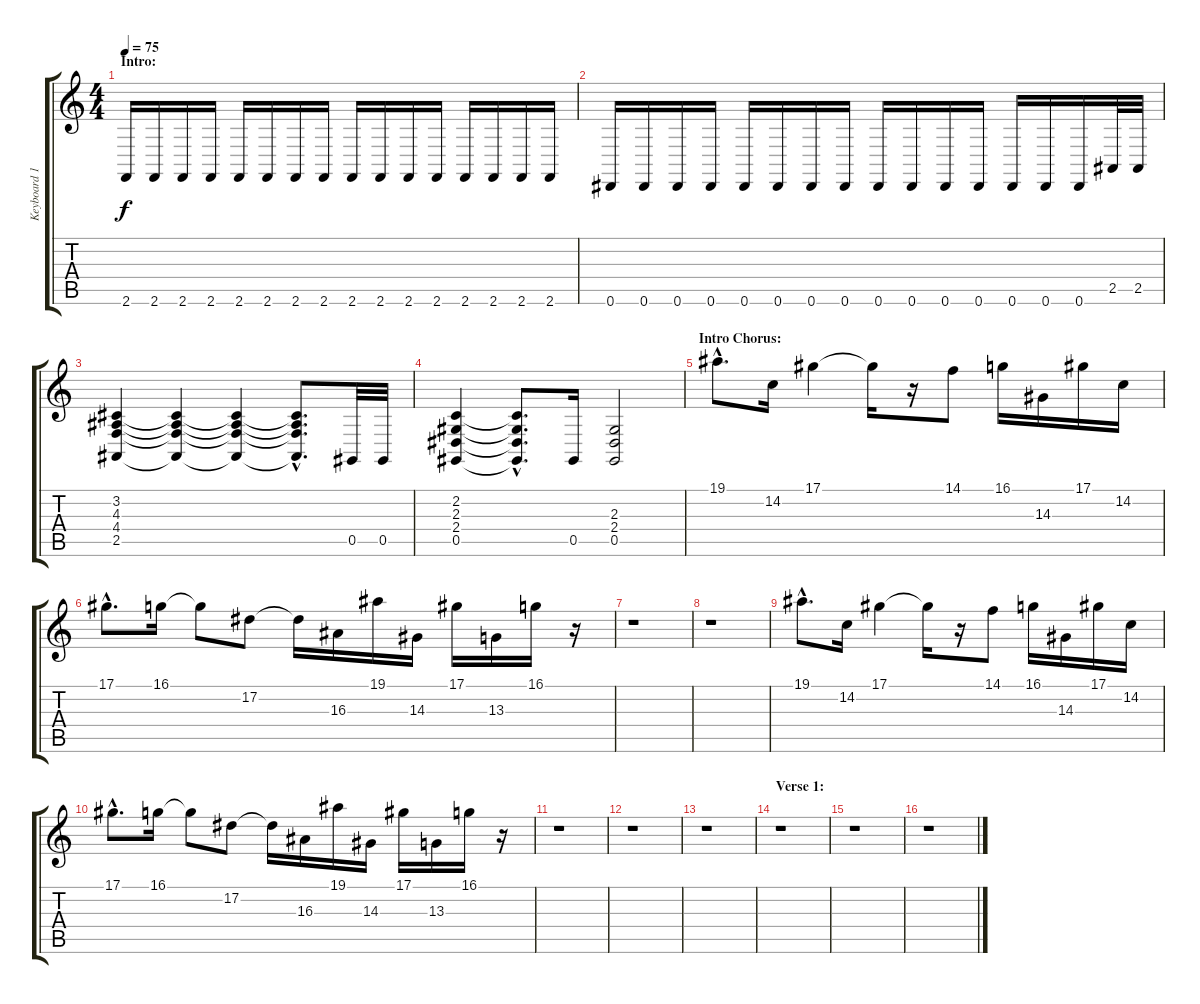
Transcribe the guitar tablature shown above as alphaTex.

\track ("Keyboard 1" "Keyboard 1") {instrument stringensemble1}
\staff {score tabs}
\tuning (Eb4 Bb3 Gb3 Db3 Ab2 Eb2) {hide}
\ts (4 4)
\section ("" "Intro:")
\tempo 75
\clef g2
\ks c
2.6.16{dy f volume 14 instrument stringensemble1} 2.6.16 2.6.16 2.6.16 2.6.16 2.6.16 2.6.16 2.6.16 2.6.16 2.6.16 2.6.16 2.6.16 2.6.16 2.6.16 2.6.16 2.6.16 |
0.6.16 0.6.16 0.6.16 0.6.16 0.6.16 0.6.16 0.6.16 0.6.16 0.6.16 0.6.16 0.6.16 0.6.16 0.6.16 0.6.16 0.6.16 2.5.32 2.5.32 |
(3.2 4.3 4.4 2.5).4 (3.2{t} 4.3{t} 4.4{t} 2.5{t}).4 (3.2{t} 4.3{t} 4.4{t} 2.5{t}).4 (3.2{hac t} 4.3{hac t} 4.4{hac t} 2.5{hac t}).8{d} 0.5.32 0.5.32 |
(2.2 2.3 2.4 0.5).4 (2.2{hac t} 2.3{hac t} 2.4{hac t} 0.5{hac t}).8{d} 0.5.16 (2.3 2.4 0.5).2 |
\section ("" "Intro Chorus:")
19.1{hac}.8{d volume 14 instrument acousticgrandpiano} 14.2.16 17.1.4 17.1{t}.16 r.16 14.1.8 16.1.16 14.3.16 17.1.16 14.2.16 |
17.1{hac}.8{d} 16.1.16 16.1{t}.8 17.2.8 17.2{t}.16 16.3.16 19.1.16 14.3.16 17.1.16 13.3.16 16.1.16 r.16 |
r.1 |
r.1 |
19.1{hac}.8{d volume 14 instrument acousticgrandpiano} 14.2.16 17.1.4 17.1{t}.16 r.16 14.1.8 16.1.16 14.3.16 17.1.16 14.2.16 |
17.1{hac}.8{d} 16.1.16 16.1{t}.8 17.2.8 17.2{t}.16 16.3.16 19.1.16 14.3.16 17.1.16 13.3.16 16.1.16 r.16 |
r.1 |
r.1 |
r.1 |
\section ("" "Verse 1:")
r.1 |
r.1 |
r.1
